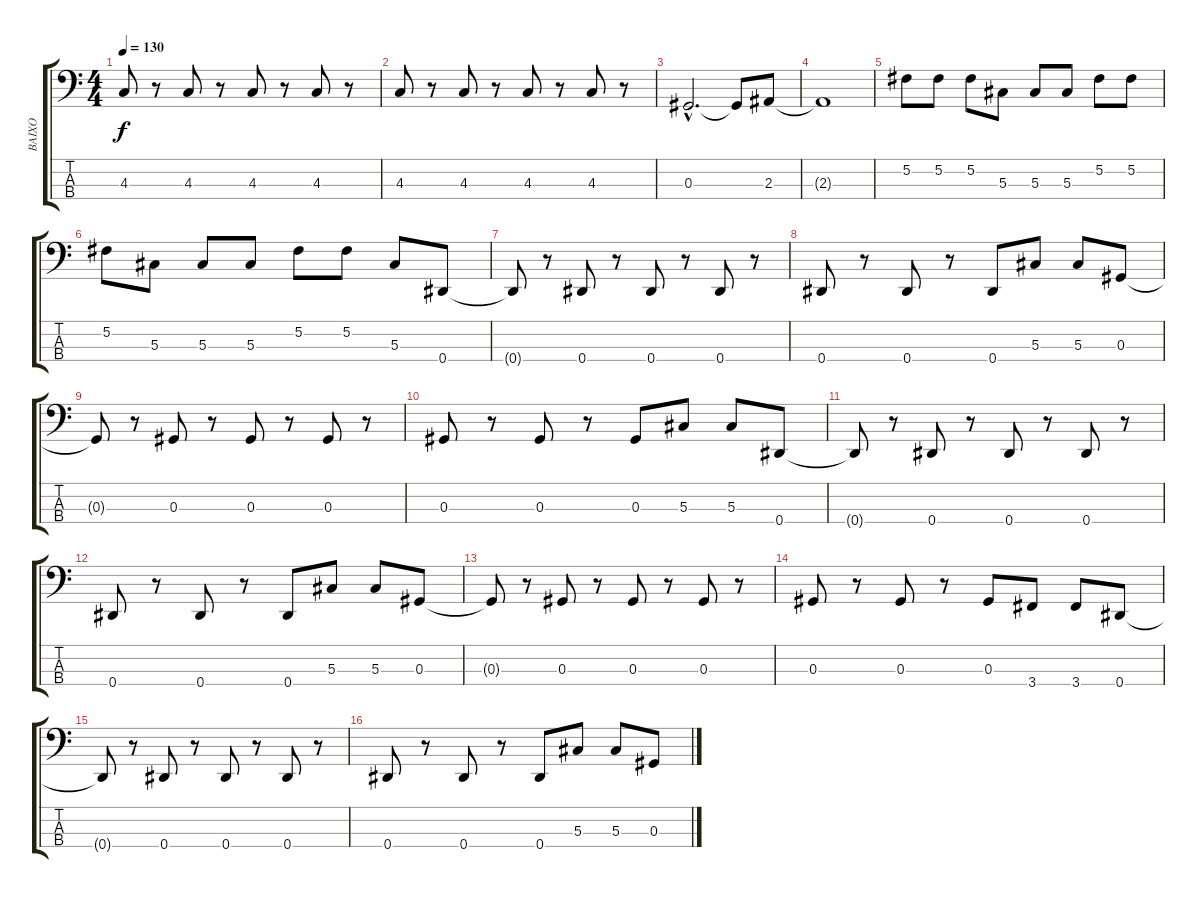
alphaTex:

\track ("BAIXO" "BAIXO") {instrument electricbasspick}
\staff {score tabs}
\tuning (Gb2 Db2 Ab1 Eb1) {hide}
\ts (4 4)
\tempo 130
\clef f4
\ks c
4.3.8{dy f} r.8 4.3.8 r.8 4.3.8 r.8 4.3.8 r.8 |
4.3.8 r.8 4.3.8 r.8 4.3.8 r.8 4.3.8 r.8 |
0.3{hac}.2{d} 0.3{t}.8 2.3.8 |
2.3{t}.1 |
5.2.8 5.2.8 5.2.8 5.3.8 5.3.8 5.3.8 5.2.8 5.2.8 |
5.2.8 5.3.8 5.3.8 5.3.8 5.2.8 5.2.8 5.3.8 0.4.8 |
0.4{t}.8 r.8 0.4.8 r.8 0.4.8 r.8 0.4.8 r.8 |
0.4.8 r.8 0.4.8 r.8 0.4.8 5.3.8 5.3.8 0.3.8 |
0.3{t}.8 r.8 0.3.8 r.8 0.3.8 r.8 0.3.8 r.8 |
0.3.8 r.8 0.3.8 r.8 0.3.8 5.3.8 5.3.8 0.4.8 |
0.4{t}.8 r.8 0.4.8 r.8 0.4.8 r.8 0.4.8 r.8 |
0.4.8 r.8 0.4.8 r.8 0.4.8 5.3.8 5.3.8 0.3.8 |
0.3{t}.8 r.8 0.3.8 r.8 0.3.8 r.8 0.3.8 r.8 |
0.3.8 r.8 0.3.8 r.8 0.3.8 3.4.8 3.4.8 0.4.8 |
0.4{t}.8 r.8 0.4.8 r.8 0.4.8 r.8 0.4.8 r.8 |
0.4.8 r.8 0.4.8 r.8 0.4.8 5.3.8 5.3.8 0.3.8
